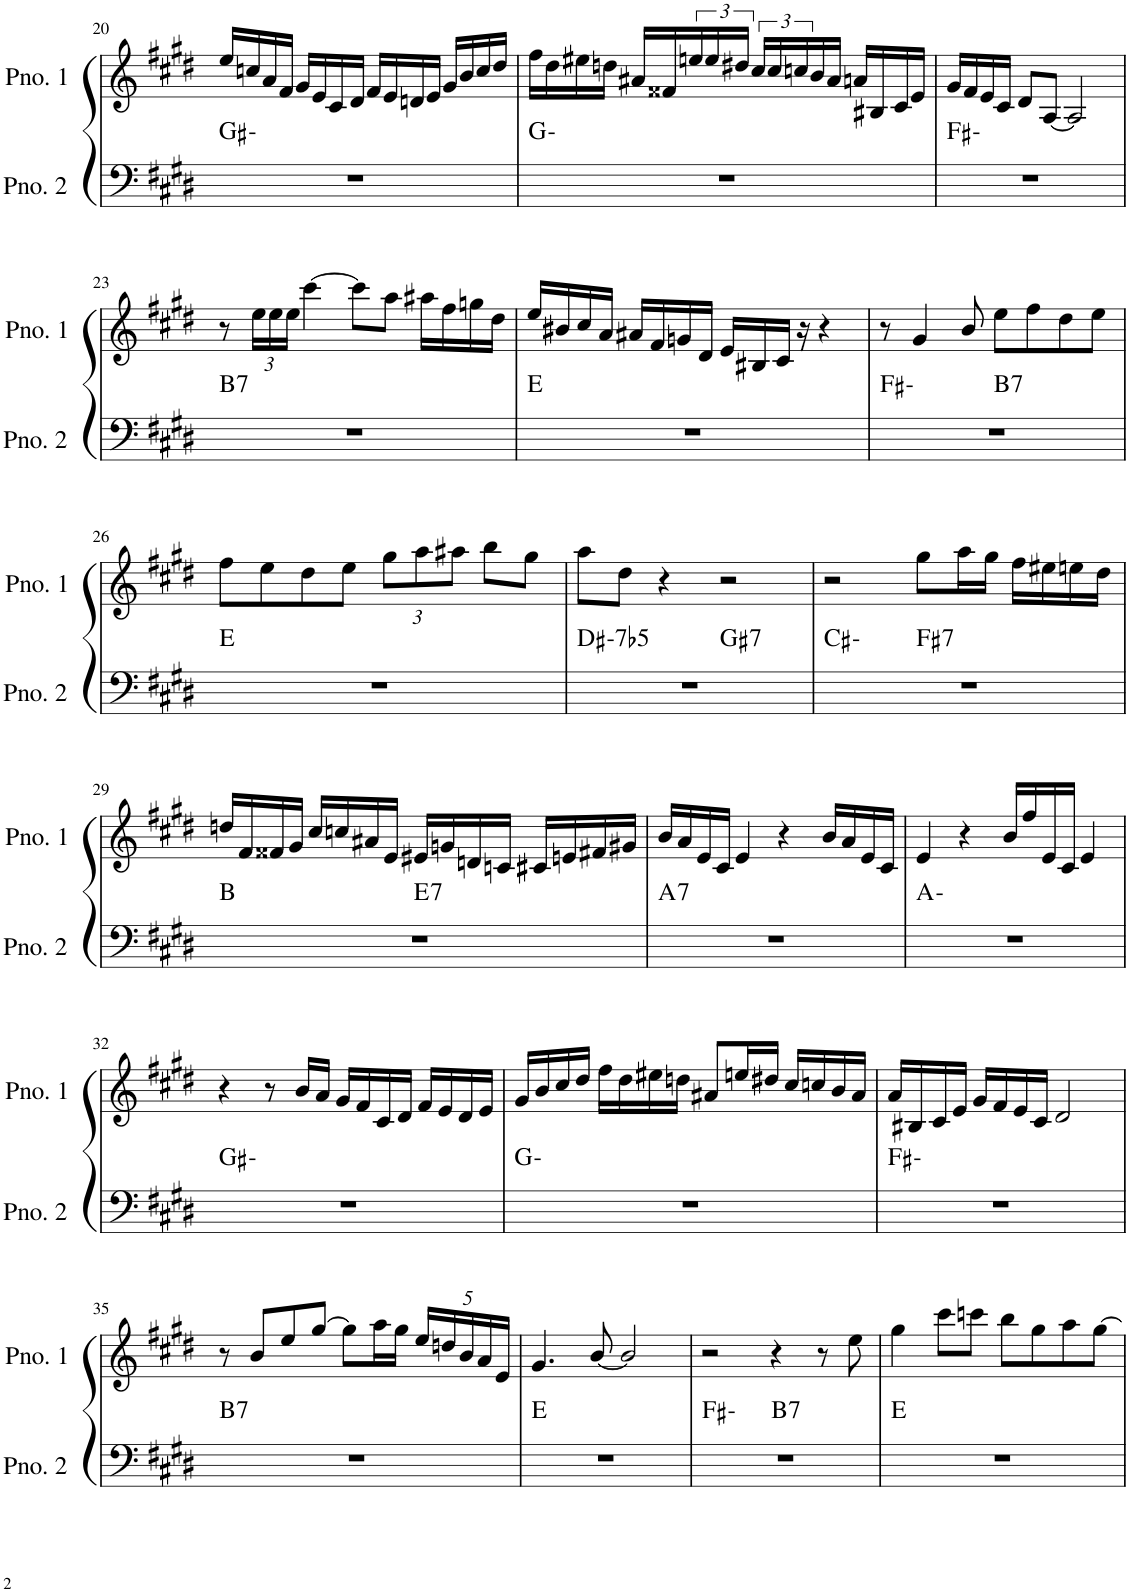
**kern	**harte	**kern
*part2	*part2	*part1
*staff2	*	*staff1
*I"ピアノ 2	*	*I"ピアノ 1
!!LO:PB:g=z
*clefF4	*	*clefG2
*k[f#c#g#d#]	*	*k[f#c#g#d#]
*M4/4	*	*M4/4
=20	=20	=20
1r	G#:min	16ee/LL
.	.	16ccn/
.	.	16a/
.	.	16f#/JJ
.	.	16g#/LL
.	.	16e/
.	.	16c#/
.	.	16d#/JJ
.	.	16f#/LL
.	.	16e/
.	.	16dn/
.	.	16e/JJ
.	.	16g#/LL
.	.	16b/
.	.	16cc/
.	.	16dd#/JJ
=21	=21	=21
1r	G:min	16ff#\LL
.	.	16dd#\
.	.	16ee#X\
.	.	16ddn\JJ
.	.	16a#X/LL
.	.	16f##X/
.	.	24een/
.	.	24ee/
.	.	24dd#X/JJ
.	.	24cc#/LL
.	.	24cc#/
.	.	24ccn/
.	.	16b/
.	.	16a#/JJ
.	.	16an/LL
.	.	16B#X/
.	.	16c#/
.	.	16e/JJ
=22	=22	=22
1r	F#:min	16g#/LL
.	.	16f#/
.	.	16e/
.	.	16c#/JJ
.	.	8d#/L
.	.	[8A/J
.	.	2A/]
!!LO:LB:g=z
=23	=23	=23
!	!LO:H:kt=7	!
1r	B:7	8r
*	*	*Xbrackettup
.	.	24ee\LL
.	.	24ee\
.	.	24ee\JJ
.	.	[4ccc#\
.	.	8ccc#\L]
.	.	8aa\J
.	.	16aa#X\LL
.	.	16ff#\
.	.	16ggn\
.	.	16dd#\JJ
=24	=24	=24
1r	E:maj	16ee/LL
.	.	16b#X/
.	.	16cc#/
.	.	16a/JJ
.	.	16a#X/LL
.	.	16f#/
.	.	16gn/
.	.	16d#/JJ
.	.	16e/LL
.	.	16B#X/
.	.	16c#/JJ
.	.	16r
.	.	4r
=25	=25	=25
*^	*	*
1r	2ryy	F#:min	8r
.	.	.	4g#/
.	.	.	8b/
!	!	!LO:H:kt=7	!
.	2ryy	B:7	8ee\L
.	.	.	8ff#\
.	.	.	8dd#\
.	.	.	8ee\J
*v	*v	*	*
!!LO:LB:g=z
=26	=26	=26
1r	E:maj	8ff#\L
.	.	8ee\
.	.	8dd#\
.	.	8ee\J
.	.	12gg#\L
.	.	12aa\
.	.	12aa#X\J
.	.	8bb\L
.	.	8gg#\J
=27	=27	=27
!	!LO:H:kt=-7b5	!
*^	*	*
1r	2ryy	D#:hdim7	8aa\L
.	.	.	8dd#\J
.	.	.	4r
!	!	!LO:H:kt=7	!
.	2ryy	G#:7	2r
=28	=28	=28	=28
1r	2ryy	C#:min	2r
!	!	!LO:H:kt=7	!
.	2ryy	F#:7	8gg#\L
.	.	.	16aa\L
.	.	.	16gg#\JJ
.	.	.	16ff#\LL
.	.	.	16ee#X\
.	.	.	16een\
.	.	.	16dd#\JJ
!!LO:LB:g=z
=29	=29	=29	=29
1r	2ryy	B:maj	16ddn/LL
.	.	.	16f#/
.	.	.	16f##X/
.	.	.	16g#/JJ
.	.	.	16cc#/LL
.	.	.	16ccn/
.	.	.	16a#X/
.	.	.	16e/JJ
!	!	!LO:H:kt=7	!
.	2ryy	E:7	16e#X/LL
.	.	.	16gn/
.	.	.	16dn/
.	.	.	16cn/JJ
.	.	.	16c#X/LL
.	.	.	16en/
.	.	.	16f#X/
.	.	.	16g#X/JJ
=30	=30	=30	=30
!	!	!LO:H:kt=7	!
*v	*v	*	*
1r	A:7	16b/LL
.	.	16a/
.	.	16e/
.	.	16c#/JJ
.	.	4e/
.	.	4r
.	.	16b/LL
.	.	16a/
.	.	16e/
.	.	16c#/JJ
=31	=31	=31
1r	A:min	4e/
.	.	4r
.	.	16b/LL
.	.	16ff#/
.	.	16e/
.	.	16c#/JJ
.	.	4e/
!!LO:LB:g=z
=32	=32	=32
1r	G#:min	4r
.	.	8r
.	.	16b/LL
.	.	16a/JJ
.	.	16g#/LL
.	.	16f#/
.	.	16c#/
.	.	16d#/JJ
.	.	16f#/LL
.	.	16e/
.	.	16d#/
.	.	16e/JJ
=33	=33	=33
1r	G:min	16g#/LL
.	.	16b/
.	.	16cc#/
.	.	16dd#/JJ
.	.	16ff#\LL
.	.	16dd#\
.	.	16ee#X\
.	.	16ddn\JJ
.	.	8a#X/L
.	.	16een/L
.	.	16dd#X/JJ
.	.	16cc#/LL
.	.	16ccn/
.	.	16b/
.	.	16a#/JJ
=34	=34	=34
1r	F#:min	16a/LL
.	.	16B#X/
.	.	16c#/
.	.	16e/JJ
.	.	16g#/LL
.	.	16f#/
.	.	16e/
.	.	16c#/JJ
.	.	2d#/
!!LO:LB:g=z
=35	=35	=35
!	!LO:H:kt=7	!
1r	B:7	8r
.	.	8b/L
.	.	8ee/
.	.	[8gg#/J
.	.	8gg#\L]
.	.	16aa\L
.	.	16gg#\JJ
.	.	20ee/LL
.	.	20ddn/
.	.	20b/
.	.	20a/
.	.	20e/JJ
=36	=36	=36
1r	E:maj	4.g#/
.	.	[8b/
.	.	2b/]
=37	=37	=37
*^	*	*
1r	2ryy	F#:min	2r
!	!	!LO:H:kt=7	!
.	2ryy	B:7	4r
.	.	.	8r
.	.	.	8ee\
*v	*v	*	*
=38	=38	=38
1r	E:maj	4gg#\
.	.	8ccc#\L
.	.	8cccn\J
.	.	8bb\L
.	.	8gg#\
.	.	8aa\
.	.	[8gg#\J
=	=	=
*-	*-	*-
